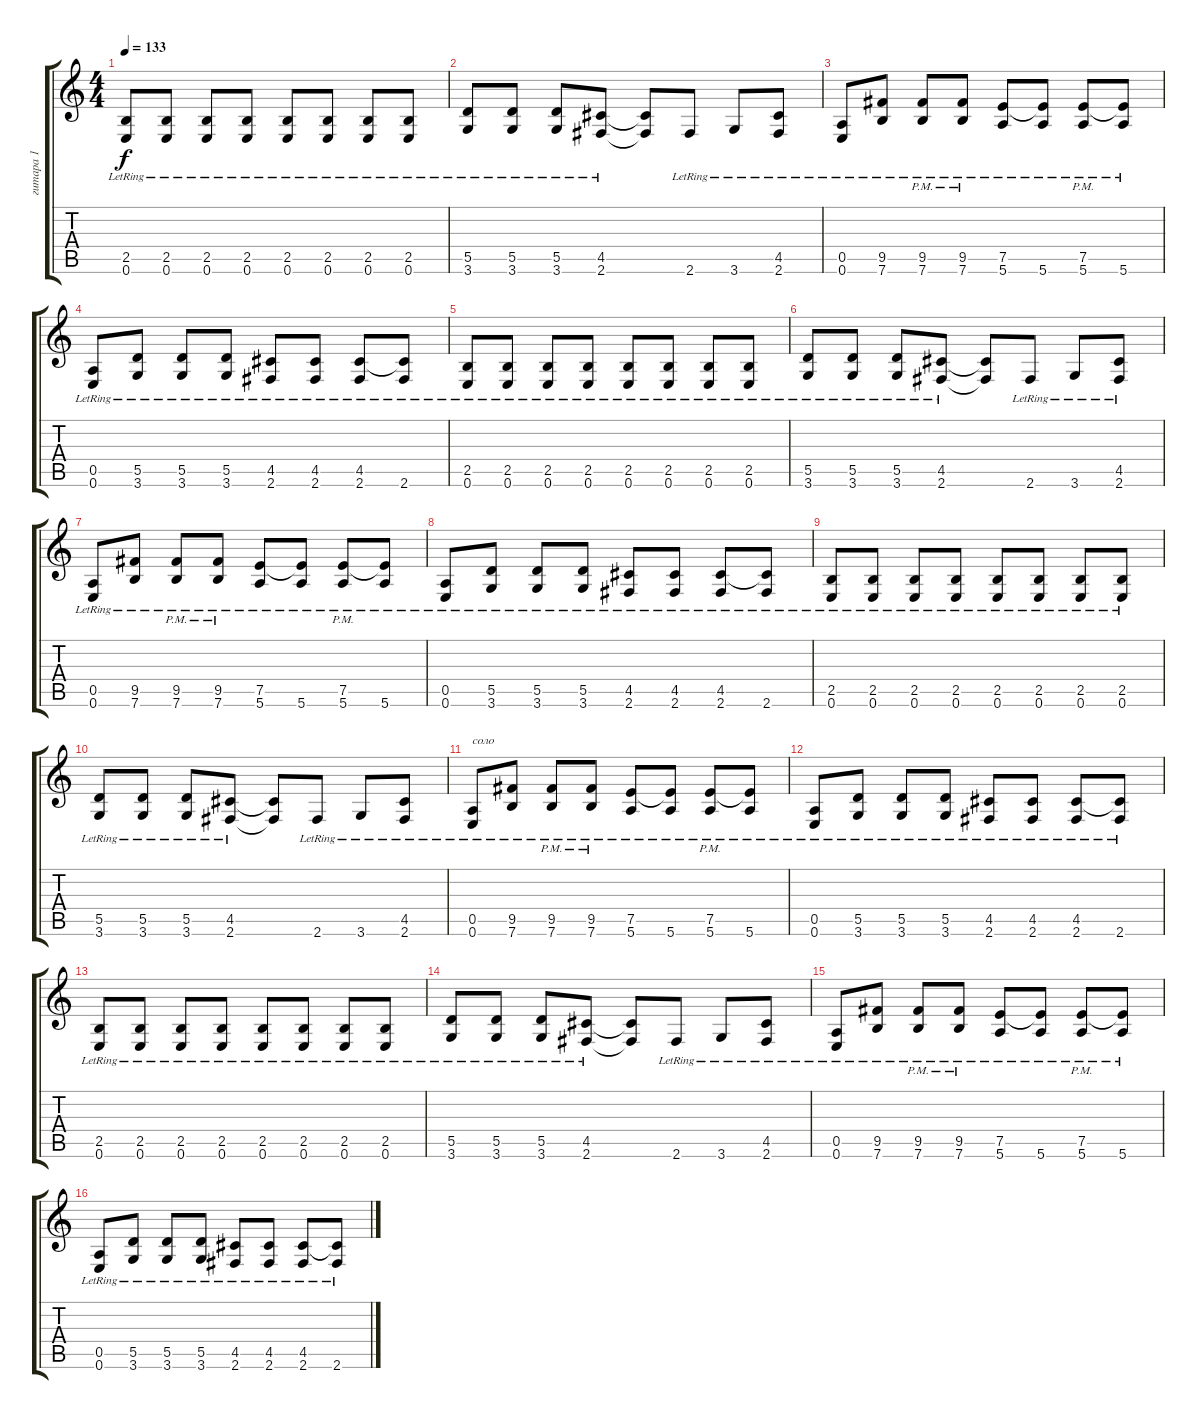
\track ("гитара 1" "гитара 1") {instrument distortionguitar}
\staff {score tabs}
\tuning (E4 B3 G3 D3 A2 E2) {hide}
\ts (4 4)
\tempo 133
\clef g2
\ks c
(2.5{lr} 0.6{lr}).8{dy f} (2.5{lr} 0.6{lr}).8 (2.5{lr} 0.6{lr}).8 (2.5{lr} 0.6{lr}).8 (2.5{lr} 0.6{lr}).8 (2.5{lr} 0.6{lr}).8 (2.5{lr} 0.6{lr}).8 (2.5{lr} 0.6{lr}).8 |
(5.5{lr} 3.6{lr}).8 (5.5{lr} 3.6{lr}).8 (5.5{lr} 3.6{lr}).8 (4.5{lr} 2.6{lr}).8 (4.5{t} 2.6{t}).8 2.6{lr}.8 3.6{lr}.8 (4.5{lr} 2.6{lr}).8 |
(0.5{lr} 0.6{lr}).8 (9.5{lr} 7.6{lr}).8 (9.5{pm lr} 7.6{pm lr}).8 (9.5{pm lr} 7.6{pm lr}).8 (7.5{lr} 5.6{lr}).8 (7.5{t} 5.6{lr}).8 (7.5{pm lr} 5.6{pm lr}).8 (7.5{t} 5.6{lr}).8 |
(0.5{lr} 0.6{lr}).8 (5.5{lr} 3.6{lr}).8 (5.5{lr} 3.6{lr}).8 (5.5{lr} 3.6{lr}).8 (4.5{lr} 2.6{lr}).8 (4.5{lr} 2.6{lr}).8 (4.5{lr} 2.6{lr}).8 (4.5{t} 2.6{lr}).8 |
(2.5{lr} 0.6{lr}).8 (2.5{lr} 0.6{lr}).8 (2.5{lr} 0.6{lr}).8 (2.5{lr} 0.6{lr}).8 (2.5{lr} 0.6{lr}).8 (2.5{lr} 0.6{lr}).8 (2.5{lr} 0.6{lr}).8 (2.5{lr} 0.6{lr}).8 |
(5.5{lr} 3.6{lr}).8 (5.5{lr} 3.6{lr}).8 (5.5{lr} 3.6{lr}).8 (4.5{lr} 2.6{lr}).8 (4.5{t} 2.6{t}).8 2.6{lr}.8 3.6{lr}.8 (4.5{lr} 2.6{lr}).8 |
(0.5{lr} 0.6{lr}).8 (9.5{lr} 7.6{lr}).8 (9.5{pm lr} 7.6{pm lr}).8 (9.5{pm lr} 7.6{pm lr}).8 (7.5{lr} 5.6{lr}).8 (7.5{t} 5.6{lr}).8 (7.5{pm lr} 5.6{pm lr}).8 (7.5{t} 5.6{lr}).8 |
(0.5{lr} 0.6{lr}).8 (5.5{lr} 3.6{lr}).8 (5.5{lr} 3.6{lr}).8 (5.5{lr} 3.6{lr}).8 (4.5{lr} 2.6{lr}).8 (4.5{lr} 2.6{lr}).8 (4.5{lr} 2.6{lr}).8 (4.5{t} 2.6{lr}).8 |
(2.5{lr} 0.6{lr}).8 (2.5{lr} 0.6{lr}).8 (2.5{lr} 0.6{lr}).8 (2.5{lr} 0.6{lr}).8 (2.5{lr} 0.6{lr}).8 (2.5{lr} 0.6{lr}).8 (2.5{lr} 0.6{lr}).8 (2.5{lr} 0.6{lr}).8 |
(5.5{lr} 3.6{lr}).8 (5.5{lr} 3.6{lr}).8 (5.5{lr} 3.6{lr}).8 (4.5{lr} 2.6{lr}).8 (4.5{t} 2.6{t}).8 2.6{lr}.8 3.6{lr}.8 (4.5{lr} 2.6{lr}).8 |
(0.5{lr} 0.6{lr}).8{txt "соло"} (9.5{lr} 7.6{lr}).8 (9.5{pm lr} 7.6{pm lr}).8 (9.5{pm lr} 7.6{pm lr}).8 (7.5{lr} 5.6{lr}).8 (7.5{t} 5.6{lr}).8 (7.5{pm lr} 5.6{pm lr}).8 (7.5{t} 5.6{lr}).8 |
(0.5{lr} 0.6{lr}).8 (5.5{lr} 3.6{lr}).8 (5.5{lr} 3.6{lr}).8 (5.5{lr} 3.6{lr}).8 (4.5{lr} 2.6{lr}).8 (4.5{lr} 2.6{lr}).8 (4.5{lr} 2.6{lr}).8 (4.5{t} 2.6{lr}).8 |
(2.5{lr} 0.6{lr}).8 (2.5{lr} 0.6{lr}).8 (2.5{lr} 0.6{lr}).8 (2.5{lr} 0.6{lr}).8 (2.5{lr} 0.6{lr}).8 (2.5{lr} 0.6{lr}).8 (2.5{lr} 0.6{lr}).8 (2.5{lr} 0.6{lr}).8 |
(5.5{lr} 3.6{lr}).8 (5.5{lr} 3.6{lr}).8 (5.5{lr} 3.6{lr}).8 (4.5{lr} 2.6{lr}).8 (4.5{t} 2.6{t}).8 2.6{lr}.8 3.6{lr}.8 (4.5{lr} 2.6{lr}).8 |
(0.5{lr} 0.6{lr}).8 (9.5{lr} 7.6{lr}).8 (9.5{pm lr} 7.6{pm lr}).8 (9.5{pm lr} 7.6{pm lr}).8 (7.5{lr} 5.6{lr}).8 (7.5{t} 5.6{lr}).8 (7.5{pm lr} 5.6{pm lr}).8 (7.5{t} 5.6{lr}).8 |
(0.5{lr} 0.6{lr}).8 (5.5{lr} 3.6{lr}).8 (5.5{lr} 3.6{lr}).8 (5.5{lr} 3.6{lr}).8 (4.5{lr} 2.6{lr}).8 (4.5{lr} 2.6{lr}).8 (4.5{lr} 2.6{lr}).8 (4.5{t} 2.6{lr}).8
